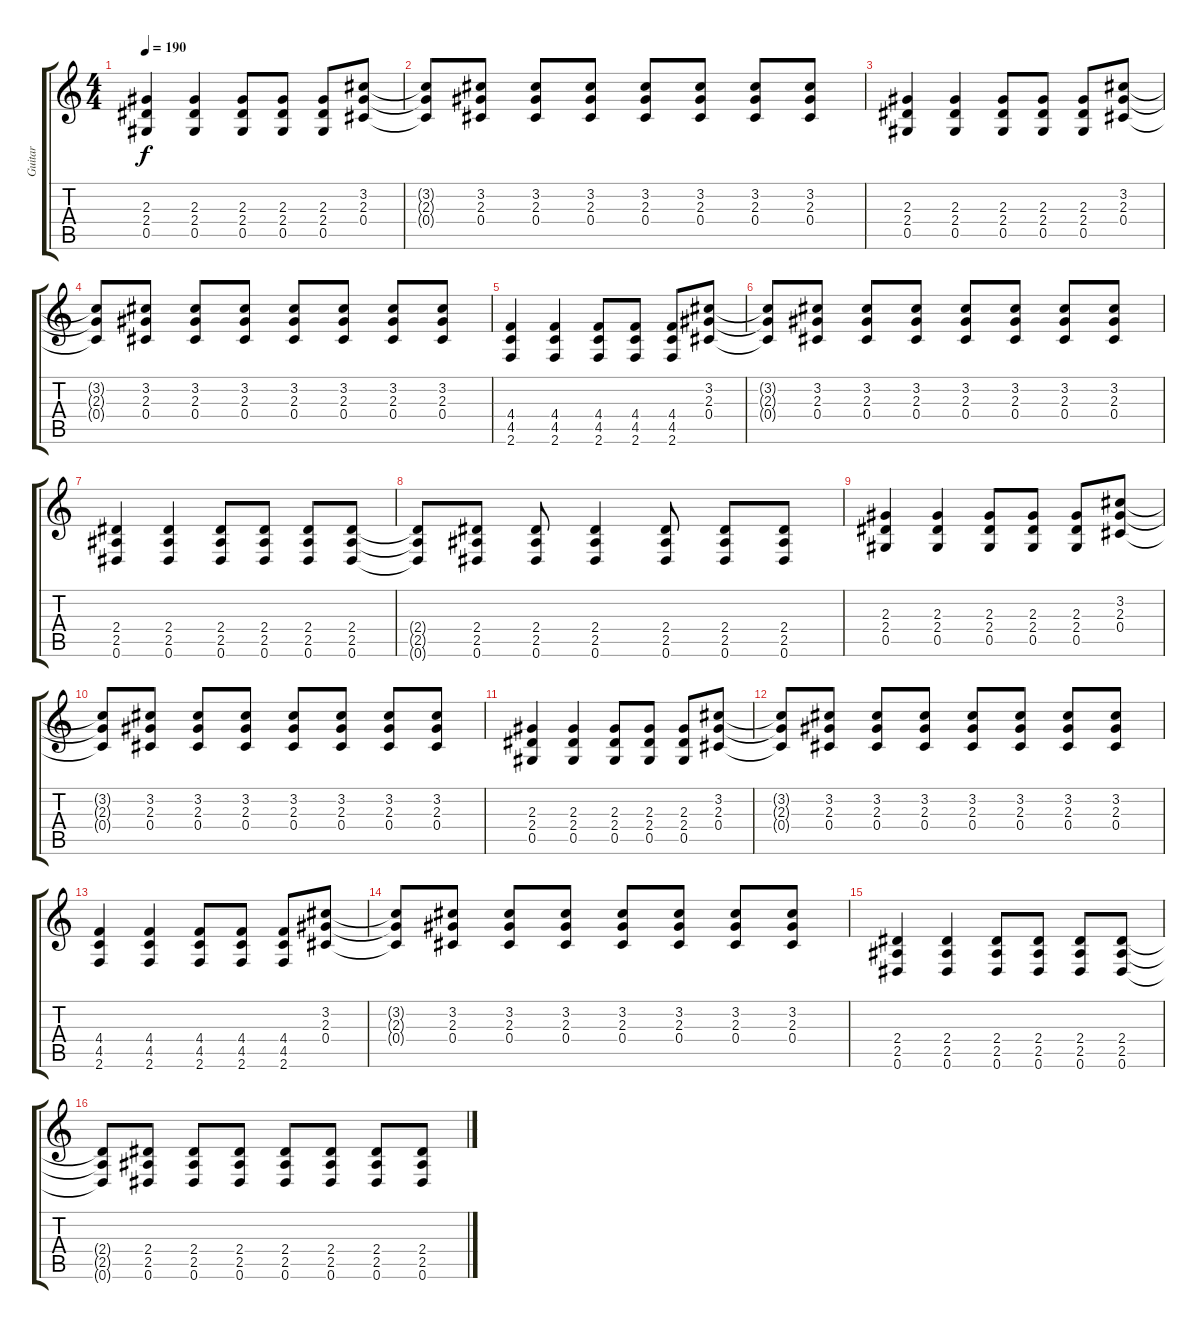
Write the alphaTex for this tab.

\track ("Guitar" "Guitar") {instrument distortionguitar}
\staff {score tabs}
\tuning (Eb4 Bb3 Gb3 Db3 Ab2 Eb2) {hide}
\ts (4 4)
\tempo 190
\clef g2
\ks c
(2.3 2.4 0.5).4{dy f} (2.3 2.4 0.5).4 (2.3 2.4 0.5).8 (2.3 2.4 0.5).8 (2.3 2.4 0.5).8 (3.2 2.3 0.4).8 |
(3.2{t} 2.3{t} 0.4{t}).8 (3.2 2.3 0.4).8 (3.2 2.3 0.4).8 (3.2 2.3 0.4).8 (3.2 2.3 0.4).8 (3.2 2.3 0.4).8 (3.2 2.3 0.4).8 (3.2 2.3 0.4).8 |
(2.3 2.4 0.5).4 (2.3 2.4 0.5).4 (2.3 2.4 0.5).8 (2.3 2.4 0.5).8 (2.3 2.4 0.5).8 (3.2 2.3 0.4).8 |
(3.2{t} 2.3{t} 0.4{t}).8 (3.2 2.3 0.4).8 (3.2 2.3 0.4).8 (3.2 2.3 0.4).8 (3.2 2.3 0.4).8 (3.2 2.3 0.4).8 (3.2 2.3 0.4).8 (3.2 2.3 0.4).8 |
(4.4 4.5 2.6).4 (4.4 4.5 2.6).4 (4.4 4.5 2.6).8 (4.4 4.5 2.6).8 (4.4 4.5 2.6).8 (3.2 2.3 0.4).8 |
(3.2{t} 2.3{t} 0.4{t}).8 (3.2 2.3 0.4).8 (3.2 2.3 0.4).8 (3.2 2.3 0.4).8 (3.2 2.3 0.4).8 (3.2 2.3 0.4).8 (3.2 2.3 0.4).8 (3.2 2.3 0.4).8 |
(2.4 2.5 0.6).4 (2.4 2.5 0.6).4 (2.4 2.5 0.6).8 (2.4 2.5 0.6).8 (2.4 2.5 0.6).8 (2.4 2.5 0.6).8 |
(2.4{t} 2.5{t} 0.6{t}).8 (2.4 2.5 0.6).8 (2.4 2.5 0.6).8 (2.4 2.5 0.6).4 (2.4 2.5 0.6).8 (2.4 2.5 0.6).8 (2.4 2.5 0.6).8 |
(2.3 2.4 0.5).4 (2.3 2.4 0.5).4 (2.3 2.4 0.5).8 (2.3 2.4 0.5).8 (2.3 2.4 0.5).8 (3.2 2.3 0.4).8 |
(3.2{t} 2.3{t} 0.4{t}).8 (3.2 2.3 0.4).8 (3.2 2.3 0.4).8 (3.2 2.3 0.4).8 (3.2 2.3 0.4).8 (3.2 2.3 0.4).8 (3.2 2.3 0.4).8 (3.2 2.3 0.4).8 |
(2.3 2.4 0.5).4 (2.3 2.4 0.5).4 (2.3 2.4 0.5).8 (2.3 2.4 0.5).8 (2.3 2.4 0.5).8 (3.2 2.3 0.4).8 |
(3.2{t} 2.3{t} 0.4{t}).8 (3.2 2.3 0.4).8 (3.2 2.3 0.4).8 (3.2 2.3 0.4).8 (3.2 2.3 0.4).8 (3.2 2.3 0.4).8 (3.2 2.3 0.4).8 (3.2 2.3 0.4).8 |
(4.4 4.5 2.6).4 (4.4 4.5 2.6).4 (4.4 4.5 2.6).8 (4.4 4.5 2.6).8 (4.4 4.5 2.6).8 (3.2 2.3 0.4).8 |
(3.2{t} 2.3{t} 0.4{t}).8 (3.2 2.3 0.4).8 (3.2 2.3 0.4).8 (3.2 2.3 0.4).8 (3.2 2.3 0.4).8 (3.2 2.3 0.4).8 (3.2 2.3 0.4).8 (3.2 2.3 0.4).8 |
(2.4 2.5 0.6).4 (2.4 2.5 0.6).4 (2.4 2.5 0.6).8 (2.4 2.5 0.6).8 (2.4 2.5 0.6).8 (2.4 2.5 0.6).8 |
(2.4{t} 2.5{t} 0.6{t}).8 (2.4 2.5 0.6).8 (2.4 2.5 0.6).8 (2.4 2.5 0.6).8 (2.4 2.5 0.6).8 (2.4 2.5 0.6).8 (2.4 2.5 0.6).8 (2.4 2.5 0.6).8
